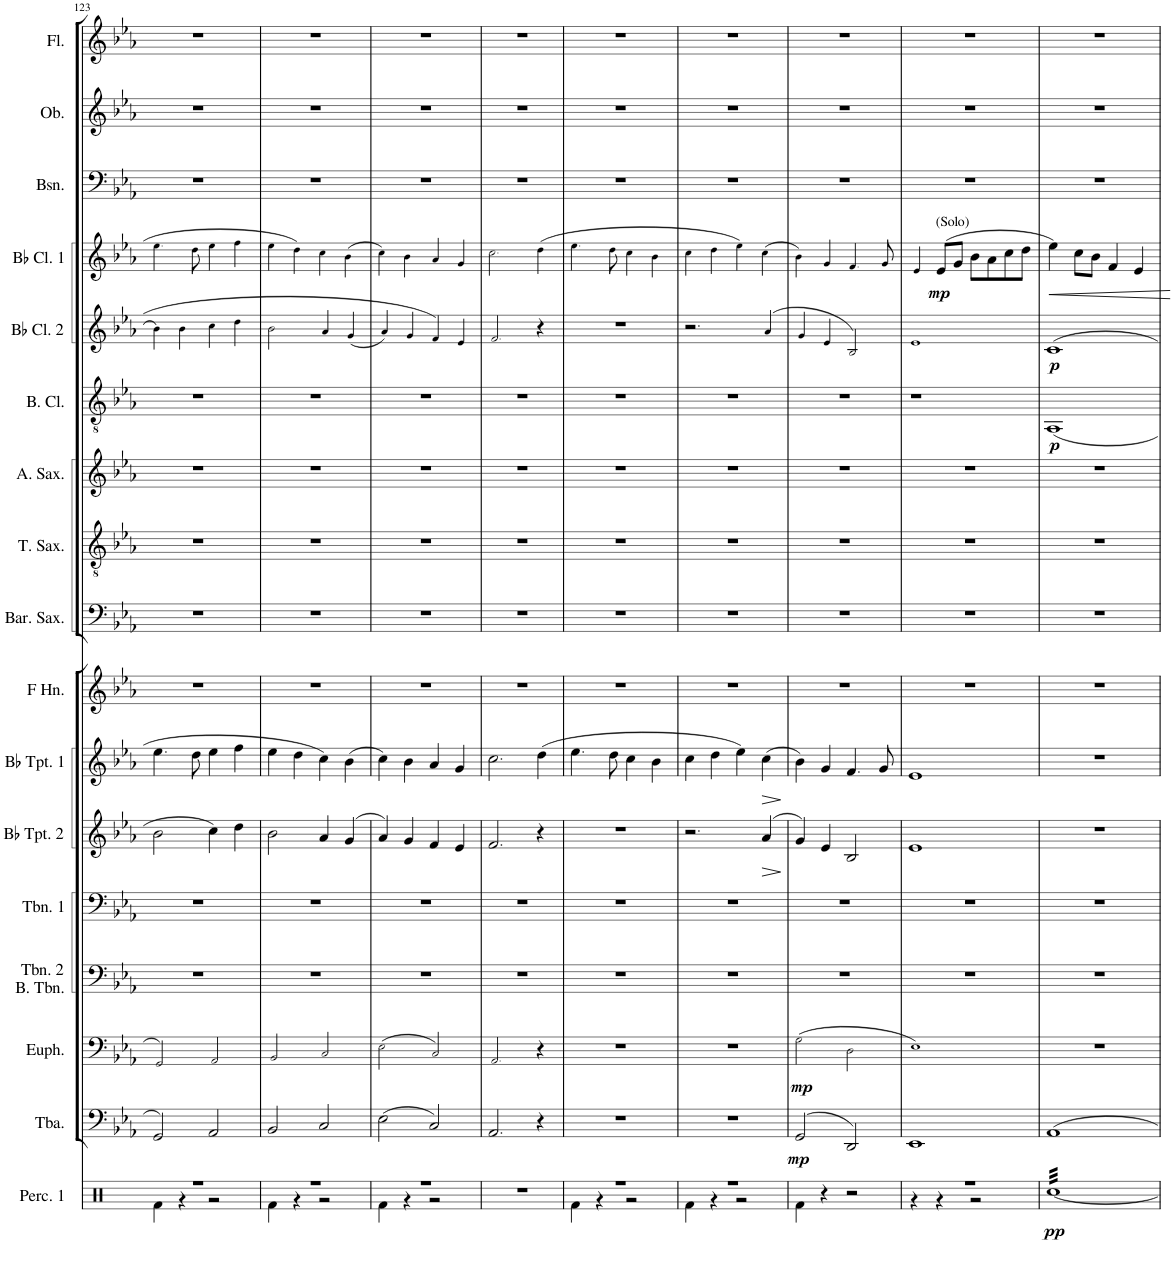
**kern	**dynam	**kern	**dynam	**kern	**dynam	**kern	**kern	**kern	**dynam	**kern	**dynam	**kern	**kern	**kern	**kern	**kern	**dynam	**kern	**dynam	**kern	**dynam	**kern	**kern	**kern
*part17	*part17	*part16	*part16	*part15	*part15	*part14	*part13	*part12	*part12	*part11	*part11	*part10	*part9	*part8	*part7	*part6	*part6	*part5	*part5	*part4	*part4	*part3	*part2	*part1
*staff17	*staff17	*staff16	*staff16	*staff15	*staff15	*staff14	*staff13	*staff12	*staff12	*staff11	*staff11	*staff10	*staff9	*staff8	*staff7	*staff6	*staff6	*staff5	*staff5	*staff4	*staff4	*staff3	*staff2	*staff1
*I"Percussion 1	*	*I"Tuba	*	*I"Euphonium	*	*I"Trombone 2 Bass Trombone	*I"Trombone 1	*I"Bb Trumpet 2	*	*I"Bb Trumpet 1	*	*I"Horn in F	*I"Baritone Saxophone	*I"Tenor Saxophone	*I"Alto Saxophone	*I"Bass Clarinet	*	*I"Bb Clarinet 2	*	*I"Bb Clarinet 1	*	*I"Bassoon	*I"Oboe	*I"Flute
*I'Perc. 1	*	*I'Tba.	*	*I'Euph.	*	*I'Tbn. 2 B. Tbn.	*I'Tbn. 1	*I'Bb Tpt. 2	*	*I'Bb Tpt. 1	*	*	*I'Bar. Sax.	*I'T. Sax.	*I'A. Sax.	*I'B. Cl.	*	*I'Bb Cl. 2	*	*I'Bb Cl. 1	*	*I'Bsn.	*I'Ob.	*I'Fl.
!!LO:PB:g=z
*clefX	*	*clefF4	*	*clefF4	*	*clefF4	*clefF4	*clefG2	*	*clefG2	*	*clefG2	*clefF4	*clefGv2	*clefG2	*clefGv2	*	*clefG2	*	*clefG2	*	*clefF4	*clefG2	*clefG2
*	*	*	*	*	*	*	*	*ITrd1c2	*	*ITrd1c2	*	*ITrd4c7	*ITrd12c21	*ITrd8c14	*ITrd5c9	*ITrd8c14	*	*ITrd1c2	*	*ITrd1c2	*	*	*	*
*k[]	*	*k[b-e-a-]	*	*k[b-e-a-]	*	*k[b-e-a-]	*k[b-e-a-]	*k[b-e-a-]	*	*k[b-e-a-]	*	*k[b-e-a-]	*k[b-e-a-]	*k[b-e-a-]	*k[b-e-a-]	*k[b-e-a-]	*	*k[b-e-a-]	*	*k[b-e-a-]	*	*k[b-e-a-]	*k[b-e-a-]	*k[b-e-a-]
*M4/4	*	*M4/4	*	*M4/4	*	*M4/4	*M4/4	*M4/4	*	*M4/4	*	*M4/4	*M4/4	*M4/4	*M4/4	*M4/4	*	*M4/4	*	*M4/4	*	*M4/4	*M4/4	*M4/4
=123	=123	=123	=123	=123	=123	=123	=123	=123	=123	=123	=123	=123	=123	=123	=123	=123	=123	=123	=123	=123	=123	=123	=123	=123
*^	*	*	*	*	*	*	*	*	*	*	*	*	*	*	*	*	*	*	*	*	*	*	*	*
1r	4Rf\	.	2GG/	.	2GG/	.	1r	1r	2b-\	.	4.ee-\	.	1r	1r	1r	1r	1r	.	4b-\	.	4.ee-\	.	1r	1r	1r
.	4r	.	.	.	.	.	.	.	.	.	.	.	.	.	.	.	.	.	4b-\	.	.	.	.	.	.
.	.	.	.	.	.	.	.	.	.	.	8dd\	.	.	.	.	.	.	.	.	.	8dd\	.	.	.	.
.	2r	.	2AA-/	.	2AA-/	.	.	.	4cc\	.	4ee-\	.	.	.	.	.	.	.	4cc\	.	4ee-\	.	.	.	.
.	.	.	.	.	.	.	.	.	4dd\	.	4ff\	.	.	.	.	.	.	.	4dd\	.	4ff\	.	.	.	.
=124	=124	=124	=124	=124	=124	=124	=124	=124	=124	=124	=124	=124	=124	=124	=124	=124	=124	=124	=124	=124	=124	=124	=124	=124	=124
1r	4Rf\	.	2BB-/	.	2BB-/	.	1r	1r	2b-\	.	4ee-\	.	1r	1r	1r	1r	1r	.	2b-\	.	4ee-\	.	1r	1r	1r
.	4r	.	.	.	.	.	.	.	.	.	4dd\	.	.	.	.	.	.	.	.	.	4dd\	.	.	.	.
.	2r	.	2C/	.	2C/	.	.	.	4a-/	.	4cc\	.	.	.	.	.	.	.	4a-/	.	4cc\	.	.	.	.
.	.	.	.	.	.	.	.	.	(>4g/	.	(4b-\	.	.	.	.	.	.	.	(4g/	.	(4b-\	.	.	.	.
=125	=125	=125	=125	=125	=125	=125	=125	=125	=125	=125	=125	=125	=125	=125	=125	=125	=125	=125	=125	=125	=125	=125	=125	=125	=125
1r	4Rf\	.	(2E-\	.	(2E-\	.	1r	1r	4a-/)	.	4cc\)	.	1r	1r	1r	1r	1r	.	4a-/)	.	4cc\)	.	1r	1r	1r
.	4r	.	.	.	.	.	.	.	4g/	.	4b-\	.	.	.	.	.	.	.	4g/	.	4b-\	.	.	.	.
.	2r	.	2C/)	.	2C/)	.	.	.	4f/	.	4a-/	.	.	.	.	.	.	.	4f/	.	4a-/	.	.	.	.
.	.	.	.	.	.	.	.	.	4e-/	.	4g/	.	.	.	.	.	.	.	4e-/	.	4g/	.	.	.	.
*v	*v	*	*	*	*	*	*	*	*	*	*	*	*	*	*	*	*	*	*	*	*	*	*	*	*
=126	=126	=126	=126	=126	=126	=126	=126	=126	=126	=126	=126	=126	=126	=126	=126	=126	=126	=126	=126	=126	=126	=126	=126	=126
1r	.	2.AA-/	.	2.AA-/	.	1r	1r	2.f/	.	2.cc\	.	1r	1r	1r	1r	1r	.	2.f/	.	2.cc\	.	1r	1r	1r
.	.	4r	.	4r	.	.	.	4r	.	(4dd\	.	.	.	.	.	.	.	4r	.	(4dd\	.	.	.	.
=127	=127	=127	=127	=127	=127	=127	=127	=127	=127	=127	=127	=127	=127	=127	=127	=127	=127	=127	=127	=127	=127	=127	=127	=127
*^	*	*	*	*	*	*	*	*	*	*	*	*	*	*	*	*	*	*	*	*	*	*	*	*
1r	4Rf\	.	1r	.	1r	.	1r	1r	1r	.	4.ee-\	.	1r	1r	1r	1r	1r	.	1r	.	4.ee-\	.	1r	1r	1r
.	4r	.	.	.	.	.	.	.	.	.	.	.	.	.	.	.	.	.	.	.	.	.	.	.	.
.	.	.	.	.	.	.	.	.	.	.	8dd\	.	.	.	.	.	.	.	.	.	8dd\	.	.	.	.
.	2r	.	.	.	.	.	.	.	.	.	4cc\	.	.	.	.	.	.	.	.	.	4cc\	.	.	.	.
.	.	.	.	.	.	.	.	.	.	.	4b-\	.	.	.	.	.	.	.	.	.	4b-\	.	.	.	.
=128	=128	=128	=128	=128	=128	=128	=128	=128	=128	=128	=128	=128	=128	=128	=128	=128	=128	=128	=128	=128	=128	=128	=128	=128	=128
1r	4Rf\	.	1r	.	1r	.	1r	1r	2.r	.	4cc\	.	1r	1r	1r	1r	1r	.	2.r	.	4cc\	.	1r	1r	1r
.	4r	.	.	.	.	.	.	.	.	.	4dd\	.	.	.	.	.	.	.	.	.	4dd\	.	.	.	.
.	2r	.	.	.	.	.	.	.	.	.	4ee-\)	.	.	.	.	.	.	.	.	.	4ee-\)	.	.	.	.
!	!	!	!	!	!	!	!	!	!	!LO:HP:b	!	!LO:HP:b	!	!	!	!	!	!	!	!	!	!	!	!	!
.	.	.	.	.	.	.	.	.	(>4a-/	>	(4cc\	>	.	.	.	.	.	.	(>4a-/	.	(4cc\	.	.	.	.
*v	*v	*	*	*	*	*	*	*	*	*	*	*	*	*	*	*	*	*	*	*	*	*	*	*	*
.	.	.	.	.	.	.	.	.	]	.	]	.	.	.	.	.	.	.	.	.	.	.	.	.
=129	=129	=129	=129	=129	=129	=129	=129	=129	=129	=129	=129	=129	=129	=129	=129	=129	=129	=129	=129	=129	=129	=129	=129	=129
!	!	!	!LO:DY:b	!	!LO:DY:b	!	!	!	!	!	!	!	!	!	!	!	!	!	!	!	!	!	!	!
4Rf\	.	(>2GG/	mp	(2G\	mp	1r	1r	4g/)	.	4b-\)	.	1r	1r	1r	1r	1r	.	4g/	.	4b-\)	.	1r	1r	1r
4r	.	.	.	.	.	.	.	4e-/	.	4g/	.	.	.	.	.	.	.	4e-/	.	4g/	.	.	.	.
2r	.	2DD/)	.	2D\	.	.	.	2B-/	.	4.f/	.	.	.	.	.	.	.	2B-/)	.	4.f/	.	.	.	.
.	.	.	.	.	.	.	.	.	.	8g/	.	.	.	.	.	.	.	.	.	8g/	.	.	.	.
=130	=130	=130	=130	=130	=130	=130	=130	=130	=130	=130	=130	=130	=130	=130	=130	=130	=130	=130	=130	=130	=130	=130	=130	=130
*^	*	*	*	*	*	*	*	*	*	*	*	*	*	*	*	*	*	*	*	*	*	*	*	*
1r	4r	.	1EE-	.	1E-)	.	1r	1r	1e-	.	1e-	.	1r	1r	1r	1r	1r	.	1e-	.	4e-/	.	1r	1r	1r
!	!	!	!	!	!	!	!	!	!	!	!	!	!	!	!	!	!	!	!	!	!LO:TX:a:t=(Solo)	!	!	!	!
!	!	!	!	!	!	!	!	!	!	!	!	!	!	!	!	!	!	!	!	!	!	!LO:DY:b	!	!	!
.	4r	.	.	.	.	.	.	.	.	.	.	.	.	.	.	.	.	.	.	.	(>8e-/L	mp	.	.	.
.	.	.	.	.	.	.	.	.	.	.	.	.	.	.	.	.	.	.	.	.	8g/J	.	.	.	.
.	2r	.	.	.	.	.	.	.	.	.	.	.	.	.	.	.	.	.	.	.	8b-\L	.	.	.	.
.	.	.	.	.	.	.	.	.	.	.	.	.	.	.	.	.	.	.	.	.	8a-\	.	.	.	.
.	.	.	.	.	.	.	.	.	.	.	.	.	.	.	.	.	.	.	.	.	8cc\	.	.	.	.
.	.	.	.	.	.	.	.	.	.	.	.	.	.	.	.	.	.	.	.	.	8dd\J	.	.	.	.
*v	*v	*	*	*	*	*	*	*	*	*	*	*	*	*	*	*	*	*	*	*	*	*	*	*	*
=131	=131	=131	=131	=131	=131	=131	=131	=131	=131	=131	=131	=131	=131	=131	=131	=131	=131	=131	=131	=131	=131	=131	=131	=131
!	!LO:DY:b	!	!	!	!	!	!	!	!	!	!	!	!	!	!	!	!LO:DY:b	!	!LO:DY:b	!	!LO:HP:b	!	!	!
*tremolo	*	*	*	*	*	*	*	*	*	*	*	*	*	*	*	*	*	*	*	*	*	*	*	*
[32RccLLL	pp	1AA-	.	1r	.	1r	1r	1r	.	1r	.	1r	1r	1r	1r	1AA-	p	1c	p	4ee-\)	<	1r	1r	1r
32Rcc	.	.	.	.	.	.	.	.	.	.	.	.	.	.	.	.	.	.	.	.	.	.	.	.
32Rcc	.	.	.	.	.	.	.	.	.	.	.	.	.	.	.	.	.	.	.	.	.	.	.	.
32Rcc	.	.	.	.	.	.	.	.	.	.	.	.	.	.	.	.	.	.	.	.	.	.	.	.
32Rcc	.	.	.	.	.	.	.	.	.	.	.	.	.	.	.	.	.	.	.	.	.	.	.	.
32Rcc	.	.	.	.	.	.	.	.	.	.	.	.	.	.	.	.	.	.	.	.	.	.	.	.
32Rcc	.	.	.	.	.	.	.	.	.	.	.	.	.	.	.	.	.	.	.	.	.	.	.	.
32Rcc	.	.	.	.	.	.	.	.	.	.	.	.	.	.	.	.	.	.	.	.	.	.	.	.
32Rcc	.	.	.	.	.	.	.	.	.	.	.	.	.	.	.	.	.	.	.	8cc\L	[	.	.	.
32Rcc	.	.	.	.	.	.	.	.	.	.	.	.	.	.	.	.	.	.	.	.	.	.	.	.
32Rcc	.	.	.	.	.	.	.	.	.	.	.	.	.	.	.	.	.	.	.	.	.	.	.	.
32Rcc	.	.	.	.	.	.	.	.	.	.	.	.	.	.	.	.	.	.	.	.	.	.	.	.
32Rcc	.	.	.	.	.	.	.	.	.	.	.	.	.	.	.	.	.	.	.	8b-\J	.	.	.	.
32Rcc	.	.	.	.	.	.	.	.	.	.	.	.	.	.	.	.	.	.	.	.	.	.	.	.
32Rcc	.	.	.	.	.	.	.	.	.	.	.	.	.	.	.	.	.	.	.	.	.	.	.	.
32Rcc	.	.	.	.	.	.	.	.	.	.	.	.	.	.	.	.	.	.	.	.	.	.	.	.
32Rcc	.	.	.	.	.	.	.	.	.	.	.	.	.	.	.	.	.	.	.	4f/	.	.	.	.
32Rcc	.	.	.	.	.	.	.	.	.	.	.	.	.	.	.	.	.	.	.	.	.	.	.	.
32Rcc	.	.	.	.	.	.	.	.	.	.	.	.	.	.	.	.	.	.	.	.	.	.	.	.
32Rcc	.	.	.	.	.	.	.	.	.	.	.	.	.	.	.	.	.	.	.	.	.	.	.	.
32Rcc	.	.	.	.	.	.	.	.	.	.	.	.	.	.	.	.	.	.	.	.	.	.	.	.
32Rcc	.	.	.	.	.	.	.	.	.	.	.	.	.	.	.	.	.	.	.	.	.	.	.	.
32Rcc	.	.	.	.	.	.	.	.	.	.	.	.	.	.	.	.	.	.	.	.	.	.	.	.
32Rcc	.	.	.	.	.	.	.	.	.	.	.	.	.	.	.	.	.	.	.	.	.	.	.	.
32Rcc	.	.	.	.	.	.	.	.	.	.	.	.	.	.	.	.	.	.	.	4e-/	.	.	.	.
32Rcc	.	.	.	.	.	.	.	.	.	.	.	.	.	.	.	.	.	.	.	.	.	.	.	.
32Rcc	.	.	.	.	.	.	.	.	.	.	.	.	.	.	.	.	.	.	.	.	.	.	.	.
32Rcc	.	.	.	.	.	.	.	.	.	.	.	.	.	.	.	.	.	.	.	.	.	.	.	.
32Rcc	.	.	.	.	.	.	.	.	.	.	.	.	.	.	.	.	.	.	.	.	.	.	.	.
32Rcc	.	.	.	.	.	.	.	.	.	.	.	.	.	.	.	.	.	.	.	.	.	.	.	.
32Rcc	.	.	.	.	.	.	.	.	.	.	.	.	.	.	.	.	.	.	.	.	.	.	.	.
32RccJJJ	.	.	.	.	.	.	.	.	.	.	.	.	.	.	.	.	.	.	.	.	.	.	.	.
*Xtremolo	*	*	*	*	*	*	*	*	*	*	*	*	*	*	*	*	*	*	*	*	*	*	*	*
=	=	=	=	=	=	=	=	=	=	=	=	=	=	=	=	=	=	=	=	=	=	=	=	=
*-	*-	*-	*-	*-	*-	*-	*-	*-	*-	*-	*-	*-	*-	*-	*-	*-	*-	*-	*-	*-	*-	*-	*-	*-
